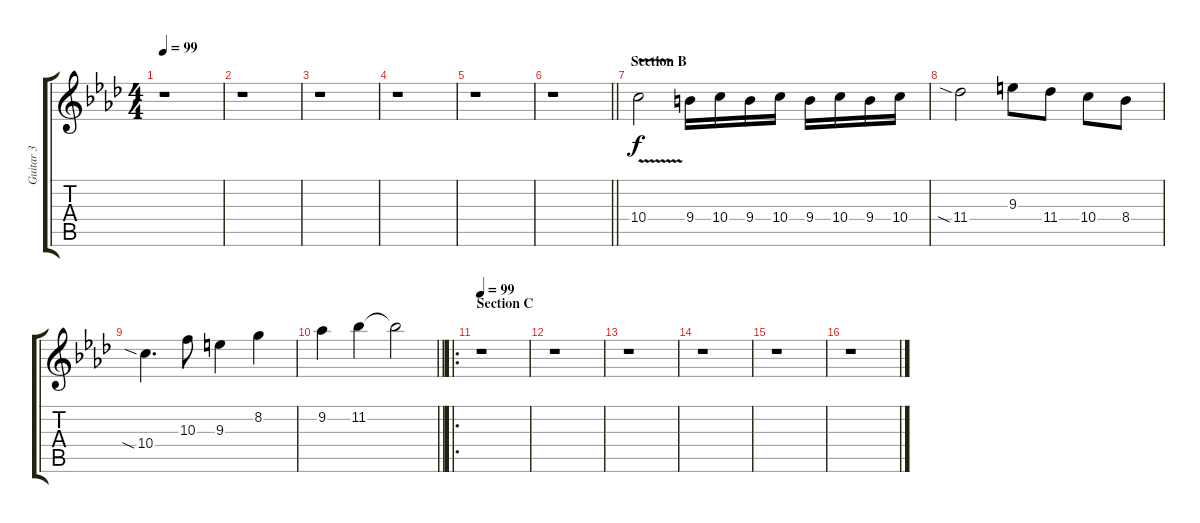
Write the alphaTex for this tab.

\track ("Guitar 3" "Guitar 3") {instrument distortionguitar}
\staff {score tabs}
\tuning (E4 B3 G3 D3 A2 E2) {hide}
\ts (4 4)
\tempo 99
\clef g2
\ks ab
r.1{dy f} |
r.1 |
r.1 |
r.1 |
r.1 |
\barLineRight lightlight
r.1 |
\section ("" "Section B")
10.4{v}.2 9.4.16 10.4.16 9.4.16 10.4.16 9.4.16 10.4.16 9.4.16 10.4.16 |
11.4{sia}.2 9.3.8 11.4.8 10.4.8 8.4.8 |
10.4{sia}.4{d} 10.3.8 9.3.4 8.2.4 |
\barLineRight lightlight
9.2.4 11.2.4 11.2{t}.2 |
\ro
\section ("" "Section C")
\tempo 99
r.1 |
r.1 |
r.1 |
r.1 |
r.1 |
r.1
